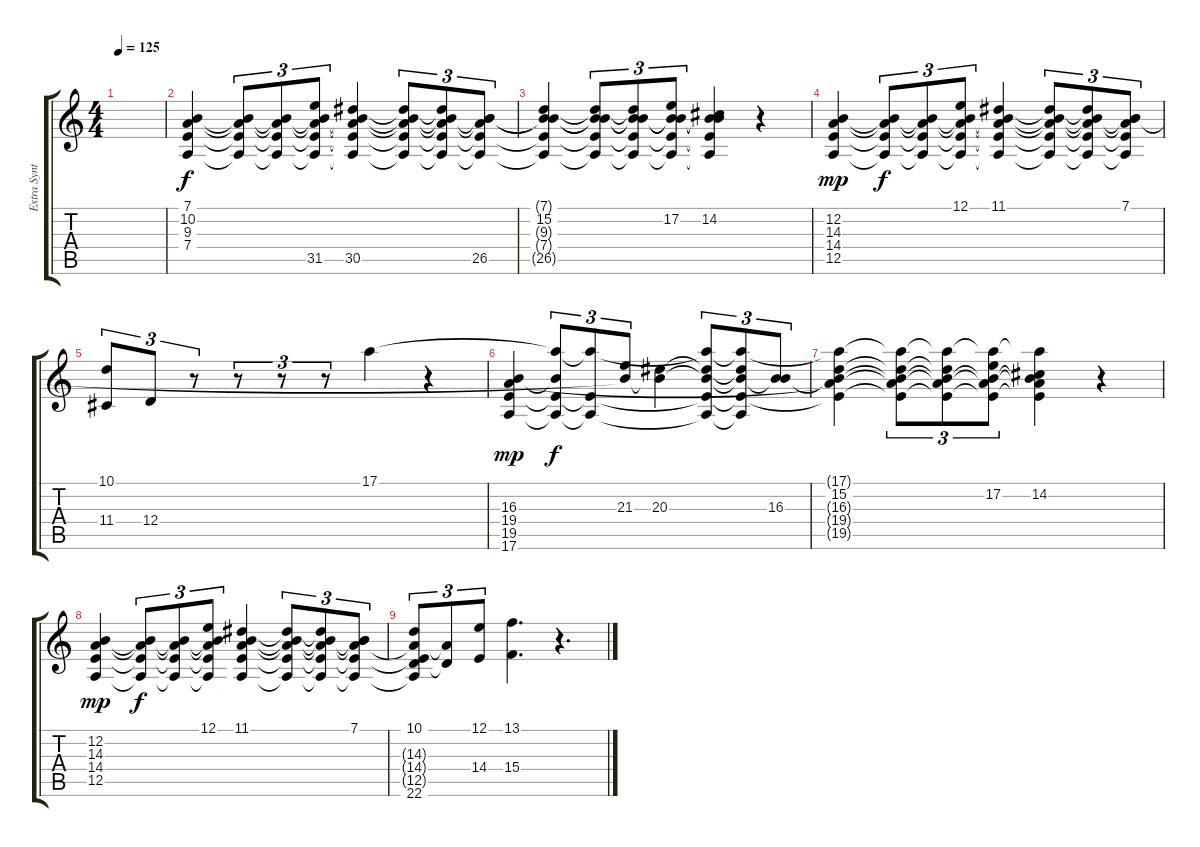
\track ("Extra Synth" "Extra Synt") {instrument pad4choir}
\staff {score tabs}
\tuning (E4 B3 G3 D3 A2 E2) {hide}
\ts (4 4)
\tempo 125
\clef g2
\ks c
|
(7.1 10.2 9.3 7.4).4 (7.1{t} 10.2{t} 9.3{t} 7.4{t}).8{tu (3 2) dy f} (7.1{t} 10.2{t} 9.3{t} 7.4{t}).8{tu (3 2)} (7.1{t} 10.2{t} 9.3{t} 7.4{t} 31.5).8{tu (3 2)} (7.1{t} 10.2{t} 9.3{t} 7.4{t} 30.5).4 (7.1{t} 10.2{t} 9.3{t} 7.4{t} 30.5{t}).8{tu (3 2)} (7.1{t} 10.2{t} 9.3{t} 7.4{t} 30.5{t}).8{tu (3 2)} (7.1{t} 10.2{t} 9.3{t} 7.4{t} 26.5).8{tu (3 2)} |
(7.1{t} 15.2 9.3{t} 7.4{t} 26.5{t}).4 (7.1{t} 15.2{t} 9.3{t} 7.4{t} 26.5{t}).8{tu (3 2)} (7.1{t} 15.2{t} 9.3{t} 7.4{t} 26.5{t}).8{tu (3 2)} (7.1{t} 17.2 9.3{t} 7.4{t} 26.5{t}).8{tu (3 2)} (7.1{t} 14.2 9.3{t} 7.4{t} 26.5{t}).4 r.4 |
(12.2 14.3 14.4 12.5).4{dy mp} (12.2{t} 14.3{t} 14.4{t} 12.5{t}).8{tu (3 2) dy f} (12.2{t} 14.3{t} 14.4{t} 12.5{t}).8{tu (3 2)} (12.1 12.2{t} 14.3{t} 14.4{t} 12.5{t}).8{tu (3 2)} (11.1 12.2{t} 14.3{t} 14.4{t} 12.5{t}).4 (11.1{t} 12.2{t} 14.3{t} 14.4{t} 12.5{t}).8{tu (3 2)} (11.1{t} 12.2{t} 14.3{t} 14.4{t} 12.5{t}).8{tu (3 2)} (7.1 12.2{t} 14.3{t} 14.4{t} 12.5{t}).8{tu (3 2)} |
(10.1 11.4).8{tu (3 2)} 12.4.8{tu (3 2)} r.8{tu (3 2)} r.8{tu (3 2)} r.8{tu (3 2)} r.8{tu (3 2)} 17.1.4 r.4 |
(16.3 19.4 19.5 17.6).4{dy mp} (17.1{t} 16.3{t} 19.5{t} 17.6{t}).8{tu (3 2) dy f} (17.1{t} 19.5{t} 17.6{t}).8{tu (3 2)} (12.2{t} 21.3).8{tu (3 2)} (12.2{t} 20.3).4 (17.1{t} 12.2{t} 20.3{t} 19.5{t} 17.6{t}).8{tu (3 2)} (17.1{t} 12.2{t} 20.3{t} 19.5{t} 17.6{t}).8{tu (3 2)} (12.2{t} 16.3).8{tu (3 2)} |
(17.1{t} 15.2 16.3{t} 19.4{t} 19.5{t}).4 (17.1{t} 15.2{t} 16.3{t} 19.4{t} 19.5{t}).8{tu (3 2)} (17.1{t} 15.2{t} 16.3{t} 19.4{t} 19.5{t}).8{tu (3 2)} (17.1{t} 17.2 16.3{t} 19.4{t} 19.5{t}).8{tu (3 2)} (17.1{t} 14.2 16.3{t} 19.4{t} 19.5{t}).4 r.4 |
(12.2 14.3 14.4 12.5).4{dy mp} (12.2{t} 14.3{t} 14.4{t} 12.5{t}).8{tu (3 2) dy f} (12.2{t} 14.3{t} 14.4{t} 12.5{t}).8{tu (3 2)} (12.1 12.2{t} 14.3{t} 14.4{t} 12.5{t}).8{tu (3 2)} (11.1 12.2{t} 14.3{t} 14.4{t} 12.5{t}).4 (11.1{t} 12.2{t} 14.3{t} 14.4{t} 12.5{t}).8{tu (3 2)} (11.1{t} 12.2{t} 14.3{t} 14.4{t} 12.5{t}).8{tu (3 2)} (7.1 12.2{t} 14.3{t} 14.4{t} 12.5{t}).8{tu (3 2)} |
(10.1 14.3{t} 14.4{t} 12.5{t} 22.6).8{tu (3 2)} (14.3{t} 22.6{t}).8{tu (3 2)} (12.1 14.4).8{tu (3 2)} (13.1 15.4).4{d} r.4{d}
